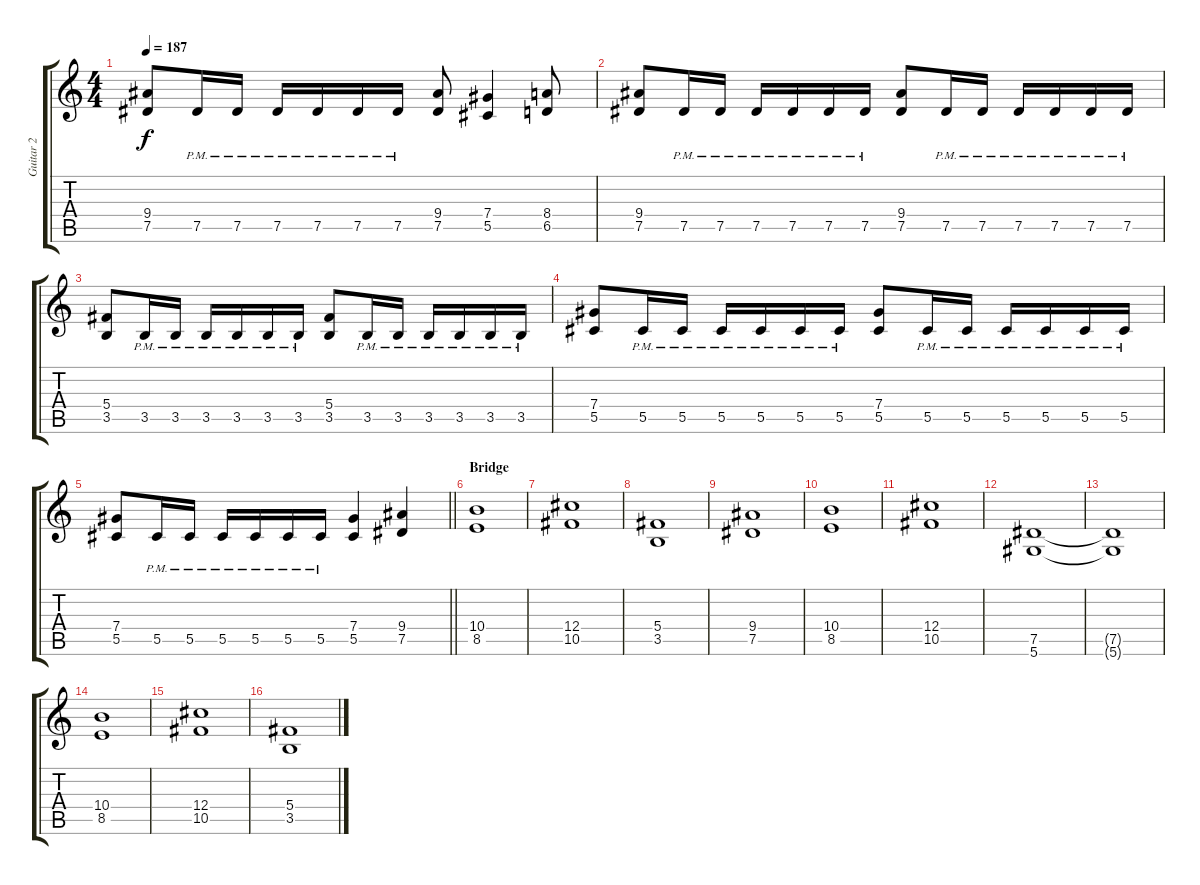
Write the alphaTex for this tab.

\track ("Guitar 2" "Guitar 2") {instrument overdrivenguitar}
\staff {score tabs}
\tuning (Eb4 Bb3 Gb3 Db3 Ab2 Eb2) {hide}
\ts (4 4)
\tempo 187
\clef g2
\ks c
(9.4 7.5).8{dy f} 7.5{pm}.16 7.5{pm}.16 7.5{pm}.16 7.5{pm}.16 7.5{pm}.16 7.5{pm}.16 (9.4 7.5).8 (7.4 5.5).4 (8.4 6.5).8 |
(9.4 7.5).8 7.5{pm}.16 7.5{pm}.16 7.5{pm}.16 7.5{pm}.16 7.5{pm}.16 7.5{pm}.16 (9.4 7.5).8 7.5{pm}.16 7.5{pm}.16 7.5{pm}.16 7.5{pm}.16 7.5{pm}.16 7.5{pm}.16 |
(5.4 3.5).8 3.5{pm}.16 3.5{pm}.16 3.5{pm}.16 3.5{pm}.16 3.5{pm}.16 3.5{pm}.16 (5.4 3.5).8 3.5{pm}.16 3.5{pm}.16 3.5{pm}.16 3.5{pm}.16 3.5{pm}.16 3.5{pm}.16 |
(7.4 5.5).8 5.5{pm}.16 5.5{pm}.16 5.5{pm}.16 5.5{pm}.16 5.5{pm}.16 5.5{pm}.16 (7.4 5.5).8 5.5{pm}.16 5.5{pm}.16 5.5{pm}.16 5.5{pm}.16 5.5{pm}.16 5.5{pm}.16 |
\barLineRight lightlight
(7.4 5.5).8 5.5{pm}.16 5.5{pm}.16 5.5{pm}.16 5.5{pm}.16 5.5{pm}.16 5.5{pm}.16 (7.4 5.5).4 (9.4 7.5).4 |
\section ("" "Bridge")
(10.4 8.5).1 |
(12.4 10.5).1 |
(5.4 3.5).1 |
(9.4 7.5).1 |
(10.4 8.5).1 |
(12.4 10.5).1 |
(7.5 5.6).1 |
(7.5{t} 5.6{t}).1 |
(10.4 8.5).1 |
(12.4 10.5).1 |
(5.4 3.5).1
